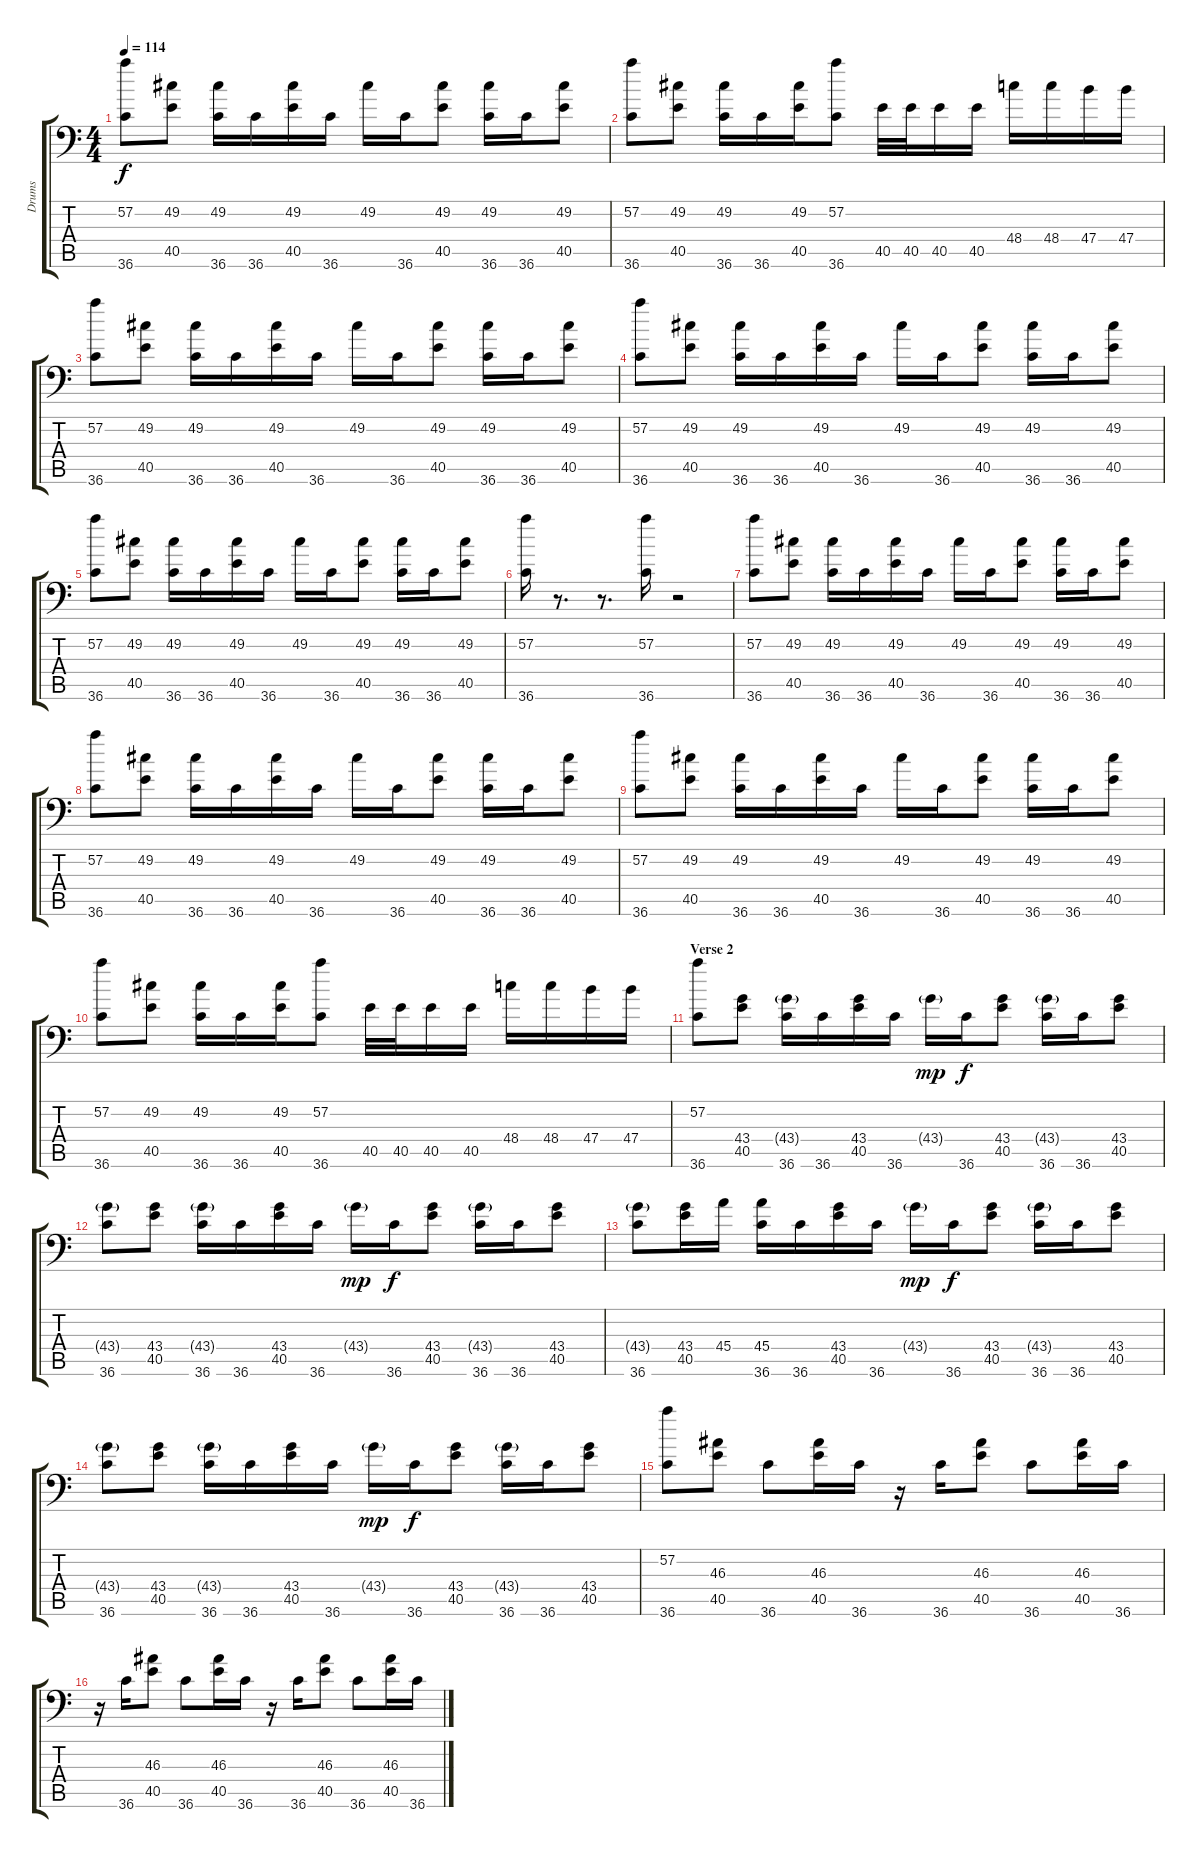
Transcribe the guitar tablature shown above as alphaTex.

\track ("Drums" "Drums") {instrument acousticgrandpiano}
\staff {score tabs}
\tuning (C-1 C-1 C-1 C-1 C-1 C-1) {hide}
\ts (4 4)
\tempo 114
\clef f4
\ks c
(57.2 36.6).8{dy f} (49.2 40.5).8 (49.2 36.6).16 36.6.16 (49.2 40.5).16 36.6.16 49.2.16 36.6.16 (49.2 40.5).8 (49.2 36.6).16 36.6.16 (49.2 40.5).8 |
(57.2 36.6).8 (49.2 40.5).8 (49.2 36.6).16 36.6.16 (49.2 40.5).16 (57.2 36.6).8 40.5.32 40.5.32 40.5.16 40.5.16 48.4.16 48.4.16 47.4.16 47.4.16 |
(57.2 36.6).8 (49.2 40.5).8 (49.2 36.6).16 36.6.16 (49.2 40.5).16 36.6.16 49.2.16 36.6.16 (49.2 40.5).8 (49.2 36.6).16 36.6.16 (49.2 40.5).8 |
(57.2 36.6).8 (49.2 40.5).8 (49.2 36.6).16 36.6.16 (49.2 40.5).16 36.6.16 49.2.16 36.6.16 (49.2 40.5).8 (49.2 36.6).16 36.6.16 (49.2 40.5).8 |
(57.2 36.6).8 (49.2 40.5).8 (49.2 36.6).16 36.6.16 (49.2 40.5).16 36.6.16 49.2.16 36.6.16 (49.2 40.5).8 (49.2 36.6).16 36.6.16 (49.2 40.5).8 |
(57.2 36.6).16 r.8{d} r.8{d} (57.2 36.6).16 r.2 |
(57.2 36.6).8 (49.2 40.5).8 (49.2 36.6).16 36.6.16 (49.2 40.5).16 36.6.16 49.2.16 36.6.16 (49.2 40.5).8 (49.2 36.6).16 36.6.16 (49.2 40.5).8 |
(57.2 36.6).8 (49.2 40.5).8 (49.2 36.6).16 36.6.16 (49.2 40.5).16 36.6.16 49.2.16 36.6.16 (49.2 40.5).8 (49.2 36.6).16 36.6.16 (49.2 40.5).8 |
(57.2 36.6).8 (49.2 40.5).8 (49.2 36.6).16 36.6.16 (49.2 40.5).16 36.6.16 49.2.16 36.6.16 (49.2 40.5).8 (49.2 36.6).16 36.6.16 (49.2 40.5).8 |
(57.2 36.6).8 (49.2 40.5).8 (49.2 36.6).16 36.6.16 (49.2 40.5).16 (57.2 36.6).8 40.5.32 40.5.32 40.5.16 40.5.16 48.4.16 48.4.16 47.4.16 47.4.16 |
\section ("" "Verse 2")
(57.2 36.6).8 (43.4 40.5).8 (43.4{g} 36.6).16 36.6.16 (43.4 40.5).16 36.6.16 43.4{g}.16{dy mp} 36.6.16{dy f} (43.4 40.5).8 (43.4{g} 36.6).16 36.6.16 (43.4 40.5).8 |
(43.4{g} 36.6).8 (43.4 40.5).8 (43.4{g} 36.6).16 36.6.16 (43.4 40.5).16 36.6.16 43.4{g}.16{dy mp} 36.6.16{dy f} (43.4 40.5).8 (43.4{g} 36.6).16 36.6.16 (43.4 40.5).8 |
(43.4{g} 36.6).8 (43.4 40.5).16 45.4.16 (45.4 36.6).16 36.6.16 (43.4 40.5).16 36.6.16 43.4{g}.16{dy mp} 36.6.16{dy f} (43.4 40.5).8 (43.4{g} 36.6).16 36.6.16 (43.4 40.5).8 |
(43.4{g} 36.6).8 (43.4 40.5).8 (43.4{g} 36.6).16 36.6.16 (43.4 40.5).16 36.6.16 43.4{g}.16{dy mp} 36.6.16{dy f} (43.4 40.5).8 (43.4{g} 36.6).16 36.6.16 (43.4 40.5).8 |
(57.2 36.6).8 (46.3 40.5).8 36.6.8 (46.3 40.5).16 36.6.16 r.16 36.6.16 (46.3 40.5).8 36.6.8 (46.3 40.5).16 36.6.16 |
r.16 36.6.16 (46.3 40.5).8 36.6.8 (46.3 40.5).16 36.6.16 r.16 36.6.16 (46.3 40.5).8 36.6.8 (46.3 40.5).16 36.6.16
